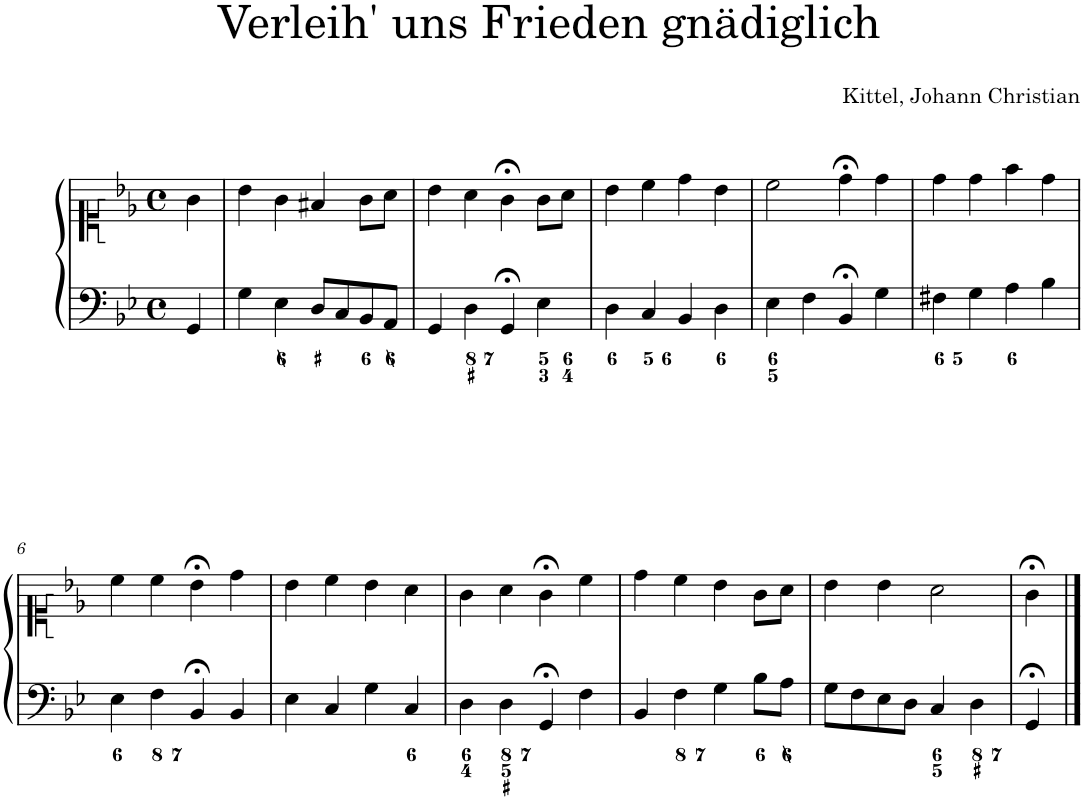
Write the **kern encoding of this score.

**kern	**kern
*part1	*part1
*staff2	*staff1
*I"Piano	*
*I'Pno.	*
*clefF4	*clefC1
*k[b-e-]	*k[b-e-]
*M4/4	*M4/4
*met(c)	*met(c)
=	=
4GG/	4g\
=1	=1
4G\	4b-\
4E-\	4g\
8D/L	4f#X/
8C/	.
8BB-/	8g\L
8AA/J	8a\J
=2	=2
4GG/	4b-\
4D\	4a\
4GG;</	4g;<\
4E-\	8g\L
.	8a\J
=3	=3
4D\	4b-\
4C/	4cc\
4BB-/	4dd\
4D\	4b-\
=4	=4
4E-\	2cc\
4F\	.
4BB-;</	4dd;<\
4G\	4dd\
=5	=5
4F#X\	4dd\
4G\	4dd\
4A\	4ff\
4B-\	4dd\
!!LO:LB:g=z
=6	=6
4E-\	4cc\
4F\	4cc\
4BB-;</	4b-;<\
4BB-/	4dd\
=7	=7
4E-\	4b-\
4C/	4cc\
4G\	4b-\
4C/	4a\
=8	=8
4D\	4g\
4D\	4a\
4GG;</	4g;<\
4F\	4cc\
=9	=9
4BB-/	4dd\
4F\	4cc\
4G\	4b-\
8B-\L	8g\L
8A\J	8a\J
=10	=10
8G\L	4b-\
8F\	.
8E-\	4b-\
8D\J	.
4C/	2a\
4D\	.
=11	=11
4GG;</	4g;<\
==	==
*-	*-
